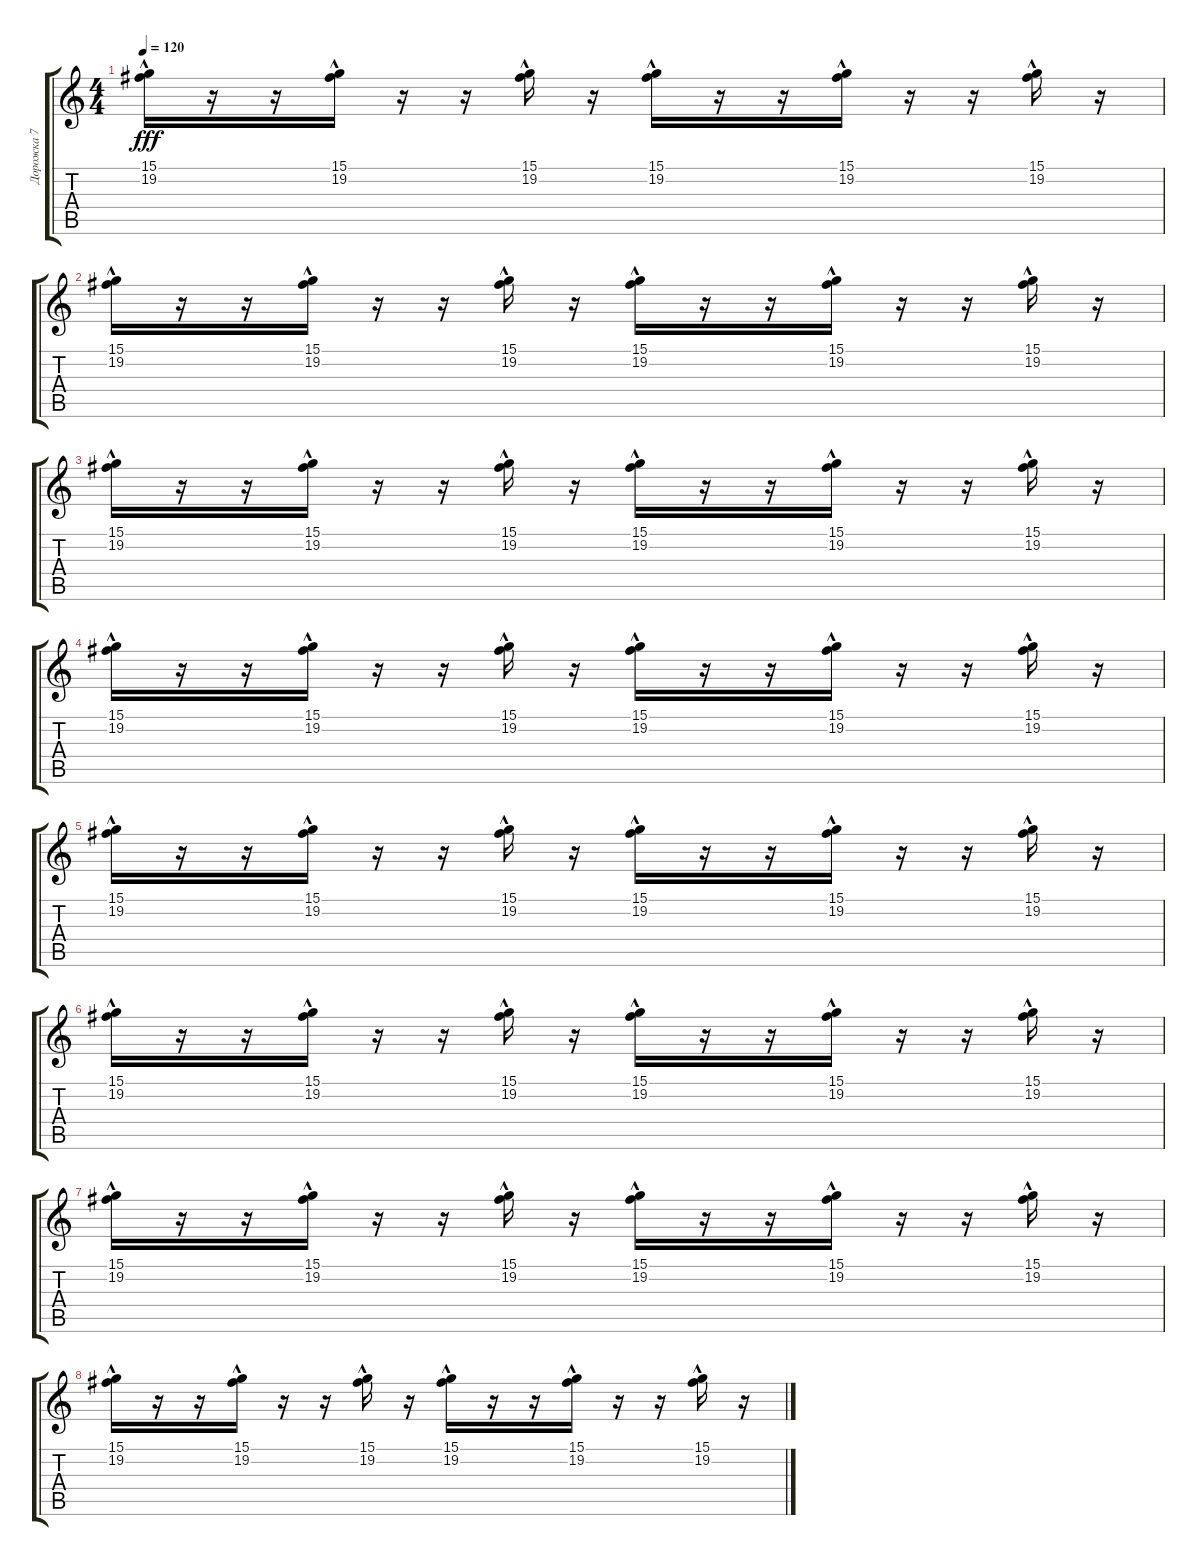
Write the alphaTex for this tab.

\track ("Дорожка 7" "Дорожка 7") {instrument tremolostrings}
\staff {score tabs}
\tuning (E4 B3 G3 D3 A2 E2) {hide}
\ts (4 4)
\tempo 120
\clef g2
\ks c
(15.1{hac} 19.2{hac}).16{dy fff} r.16 r.16 (15.1{hac} 19.2{hac}).16 r.16 r.16 (15.1{hac} 19.2{hac}).16 r.16 (15.1{hac} 19.2{hac}).16 r.16 r.16 (15.1{hac} 19.2{hac}).16 r.16 r.16 (15.1{hac} 19.2{hac}).16 r.16 |
(15.1{hac} 19.2{hac}).16 r.16 r.16 (15.1{hac} 19.2{hac}).16 r.16 r.16 (15.1{hac} 19.2{hac}).16 r.16 (15.1{hac} 19.2{hac}).16 r.16 r.16 (15.1{hac} 19.2{hac}).16 r.16 r.16 (15.1{hac} 19.2{hac}).16 r.16 |
(15.1{hac} 19.2{hac}).16 r.16 r.16 (15.1{hac} 19.2{hac}).16 r.16 r.16 (15.1{hac} 19.2{hac}).16 r.16 (15.1{hac} 19.2{hac}).16 r.16 r.16 (15.1{hac} 19.2{hac}).16 r.16 r.16 (15.1{hac} 19.2{hac}).16 r.16 |
(15.1{hac} 19.2{hac}).16 r.16 r.16 (15.1{hac} 19.2{hac}).16 r.16 r.16 (15.1{hac} 19.2{hac}).16 r.16 (15.1{hac} 19.2{hac}).16 r.16 r.16 (15.1{hac} 19.2{hac}).16 r.16 r.16 (15.1{hac} 19.2{hac}).16 r.16 |
(15.1{hac} 19.2{hac}).16 r.16 r.16 (15.1{hac} 19.2{hac}).16 r.16 r.16 (15.1{hac} 19.2{hac}).16 r.16 (15.1{hac} 19.2{hac}).16 r.16 r.16 (15.1{hac} 19.2{hac}).16 r.16 r.16 (15.1{hac} 19.2{hac}).16 r.16 |
(15.1{hac} 19.2{hac}).16 r.16 r.16 (15.1{hac} 19.2{hac}).16 r.16 r.16 (15.1{hac} 19.2{hac}).16 r.16 (15.1{hac} 19.2{hac}).16 r.16 r.16 (15.1{hac} 19.2{hac}).16 r.16 r.16 (15.1{hac} 19.2{hac}).16 r.16 |
(15.1{hac} 19.2{hac}).16 r.16 r.16 (15.1{hac} 19.2{hac}).16 r.16 r.16 (15.1{hac} 19.2{hac}).16 r.16 (15.1{hac} 19.2{hac}).16 r.16 r.16 (15.1{hac} 19.2{hac}).16 r.16 r.16 (15.1{hac} 19.2{hac}).16 r.16 |
(15.1{hac} 19.2{hac}).16 r.16 r.16 (15.1{hac} 19.2{hac}).16 r.16 r.16 (15.1{hac} 19.2{hac}).16 r.16 (15.1{hac} 19.2{hac}).16 r.16 r.16 (15.1{hac} 19.2{hac}).16 r.16 r.16 (15.1{hac} 19.2{hac}).16 r.16
